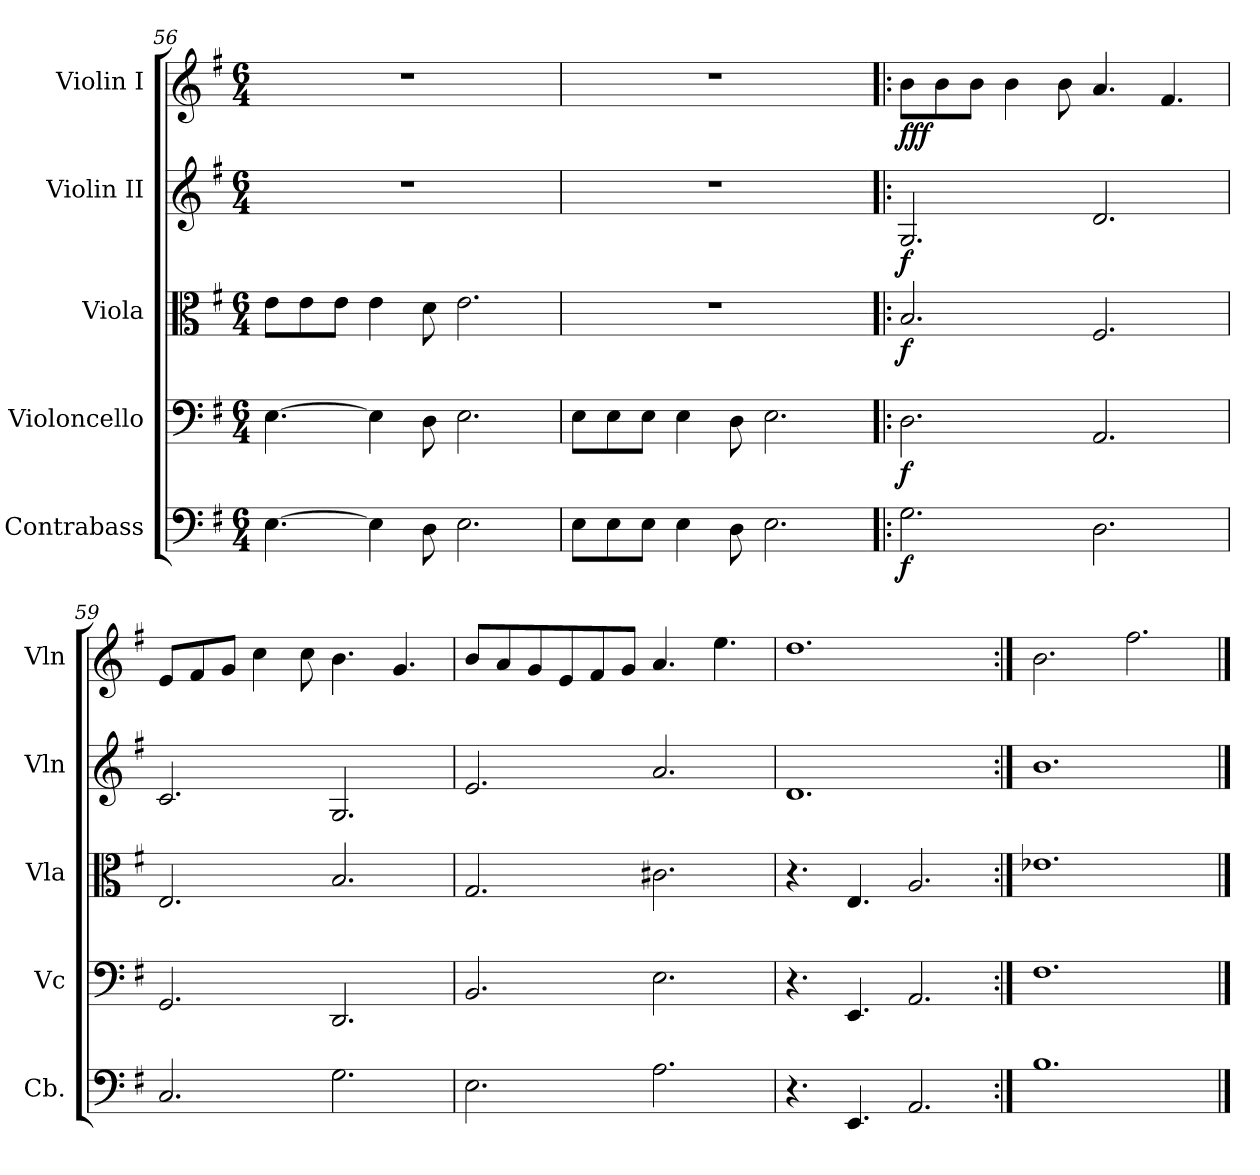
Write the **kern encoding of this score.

**kern	**dynam	**kern	**dynam	**kern	**dynam	**kern	**dynam	**kern	**dynam
*part5	*part5	*part4	*part4	*part3	*part3	*part2	*part2	*part1	*part1
*staff5	*staff5	*staff4	*staff4	*staff3	*staff3	*staff2	*staff2	*staff1	*staff1
*I"Contrabass	*	*I"Violoncello	*	*I"Viola	*	*I"Violin II	*	*I"Violin I	*
*I'Cb.	*	*I'Vc	*	*I'Vla	*	*I'Vln	*	*I'Vln	*
*clefF4	*	*clefF4	*	*clefC3	*	*clefG2	*	*clefG2	*
*ITrd7c12	*	*	*	*	*	*	*	*	*
*k[f#]	*	*k[f#]	*	*k[f#]	*	*k[f#]	*	*k[f#]	*
*M6/4	*	*M6/4	*	*M6/4	*	*M6/4	*	*M6/4	*
=56	=56	=56	=56	=56	=56	=56	=56	=56	=56
[4.EE\	.	[4.E\	.	8e\L	.	1.r	.	1.r	.
.	.	.	.	8e\	.	.	.	.	.
.	.	.	.	8e\J	.	.	.	.	.
4EE\]	.	4E\]	.	4e\	.	.	.	.	.
8DD\	.	8D\	.	8d\	.	.	.	.	.
2.EE\	.	2.E\	.	2.e\	.	.	.	.	.
=57	=57	=57	=57	=57	=57	=57	=57	=57	=57
8EE\L	.	8E\L	.	1.r	.	1.r	.	1.r	.
8EE\	.	8E\	.	.	.	.	.	.	.
8EE\J	.	8E\J	.	.	.	.	.	.	.
4EE\	.	4E\	.	.	.	.	.	.	.
8DD\	.	8D\	.	.	.	.	.	.	.
2.EE\	.	2.E\	.	.	.	.	.	.	.
=58!|:	=58!|:	=58!|:	=58!|:	=58!|:	=58!|:	=58!|:	=58!|:	=58!|:	=58!|:
!	!LO:DY:b	!	!LO:DY:b	!	!LO:DY:b	!	!LO:DY:b	!	!LO:DY:b
2.GG\	f	2.D\	f	2.B/	f	2.G/	f	8b\L	fff
.	.	.	.	.	.	.	.	8b\	.
.	.	.	.	.	.	.	.	8b\J	.
.	.	.	.	.	.	.	.	4b\	.
.	.	.	.	.	.	.	.	8b\	.
2.DD\	.	2.AA/	.	2.F#/	.	2.d/	.	4.a/	.
.	.	.	.	.	.	.	.	4.f#/	.
!!LO:LB:g=z
=59	=59	=59	=59	=59	=59	=59	=59	=59	=59
2.CC/	.	2.GG/	.	2.E/	.	2.c/	.	8e/L	.
.	.	.	.	.	.	.	.	8f#/	.
.	.	.	.	.	.	.	.	8g/J	.
.	.	.	.	.	.	.	.	4cc\	.
.	.	.	.	.	.	.	.	8cc\	.
2.GG\	.	2.DD/	.	2.B/	.	2.G/	.	4.b\	.
.	.	.	.	.	.	.	.	4.g/	.
=60	=60	=60	=60	=60	=60	=60	=60	=60	=60
2.EE\	.	2.BB/	.	2.G/	.	2.e/	.	8b/L	.
.	.	.	.	.	.	.	.	8a/	.
.	.	.	.	.	.	.	.	8g/	.
.	.	.	.	.	.	.	.	8e/	.
.	.	.	.	.	.	.	.	8f#/	.
.	.	.	.	.	.	.	.	8g/J	.
2.AA\	.	2.E\	.	2.c#X\	.	2.a/	.	4.a/	.
.	.	.	.	.	.	.	.	4.ee\	.
=61	=61	=61	=61	=61	=61	=61	=61	=61	=61
4.r	.	4.r	.	4.r	.	1.d	.	1.dd	.
4.EEE/	.	4.EE/	.	4.E/	.	.	.	.	.
2.AAA/	.	2.AA/	.	2.A/	.	.	.	.	.
=62:|!	=62:|!	=62:|!	=62:|!	=62:|!	=62:|!	=62:|!	=62:|!	=62:|!	=62:|!
1.BB	.	1.F#	.	1.e-X	.	1.b	.	2.b\	.
.	.	.	.	.	.	.	.	2.ff#\	.
==	==	==	==	==	==	==	==	==	==
*-	*-	*-	*-	*-	*-	*-	*-	*-	*-
